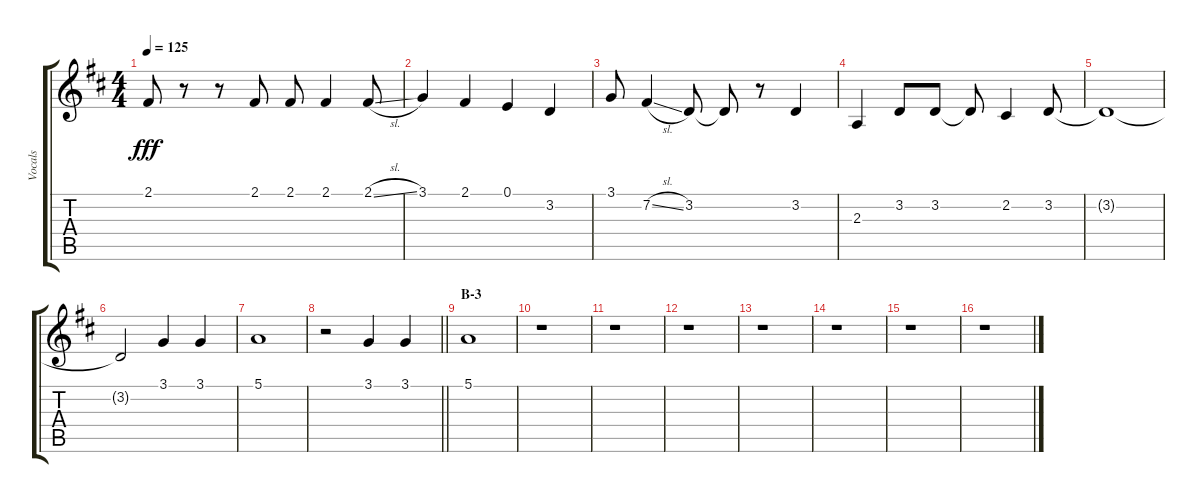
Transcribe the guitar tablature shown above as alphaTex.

\track ("Vocals" "Vocals") {instrument voiceoohs}
\staff {score tabs}
\tuning (E4 B3 G3 D3 A2 E2) {hide}
\ts (4 4)
\tempo 125
\clef g2
\ks d
2.1{t}.8{dy fff} r.8 r.8 2.1.8 2.1.8 2.1.4 2.1{sl}.8 |
3.1.4 2.1.4 0.1.4 3.2.4 |
3.1.8 7.2{sl}.4 3.2.8 3.2{t}.8 r.8 3.2.4 |
2.3.4 3.2.8 3.2.8 3.2{t}.8 2.2.4 3.2.8 |
3.2{t}.1 |
3.2{t}.2 3.1.4 3.1.4 |
5.1.1 |
\barLineRight lightlight
r.2 3.1.4 3.1.4 |
\section ("" "B-3")
5.1.1 |
r.1 |
r.1 |
r.1 |
r.1 |
r.1 |
r.1 |
r.1
